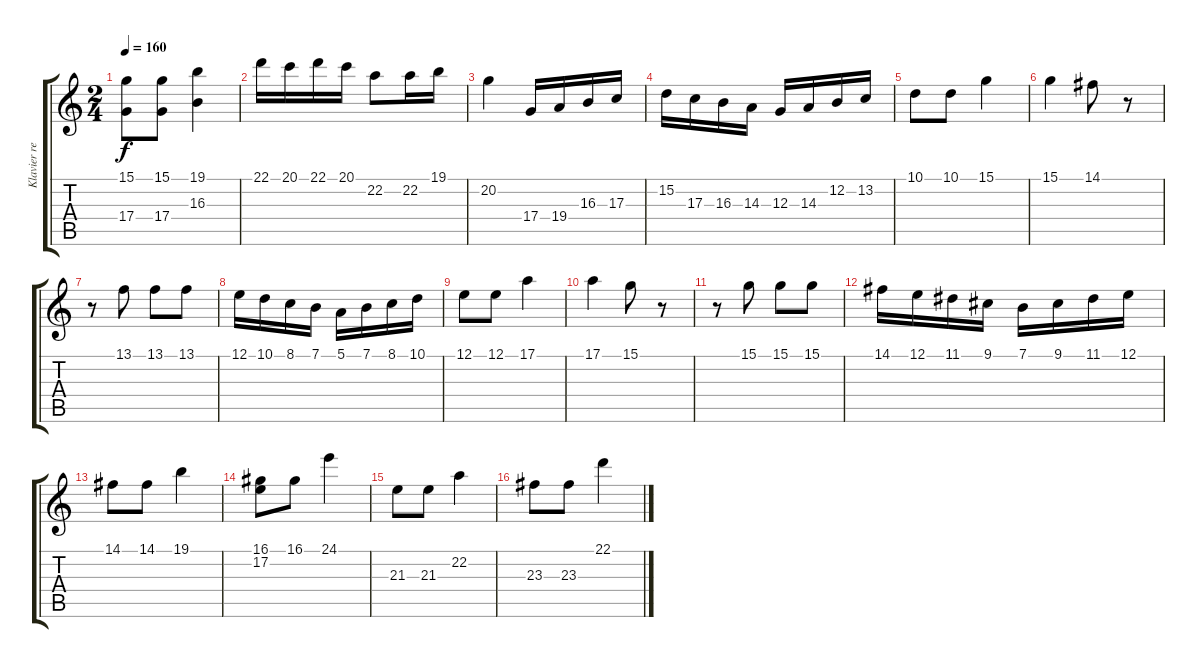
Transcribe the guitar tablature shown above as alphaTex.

\track ("Klavier rechte Hand" "Klavier re") {instrument acousticgrandpiano}
\staff {score tabs}
\tuning (E4 B3 G3 D3 A2 E2) {hide}
\ts (2 4)
\tempo 160
\clef g2
\ks c
(15.1 17.4).8{dy f} (15.1 17.4).8 (19.1 16.3).4 |
22.1.16 20.1.16 22.1.16 20.1.16 22.2.8 22.2.16 19.1.16 |
20.2.4 17.4.16 19.4.16 16.3.16 17.3.16 |
15.2.16 17.3.16 16.3.16 14.3.16 12.3.16 14.3.16 12.2.16 13.2.16 |
10.1.8 10.1.8 15.1.4 |
15.1.4 14.1.8 r.8 |
r.8 13.1.8 13.1.8 13.1.8 |
12.1.16 10.1.16 8.1.16 7.1.16 5.1.16 7.1.16 8.1.16 10.1.16 |
12.1.8 12.1.8 17.1.4 |
17.1.4 15.1.8 r.8 |
r.8 15.1.8 15.1.8 15.1.8 |
14.1.16 12.1.16 11.1.16 9.1.16 7.1.16 9.1.16 11.1.16 12.1.16 |
14.1.8 14.1.8 19.1.4 |
(16.1 17.2).8 16.1.8 24.1.4 |
21.3.8 21.3.8 22.2.4 |
23.3.8 23.3.8 22.1.4
